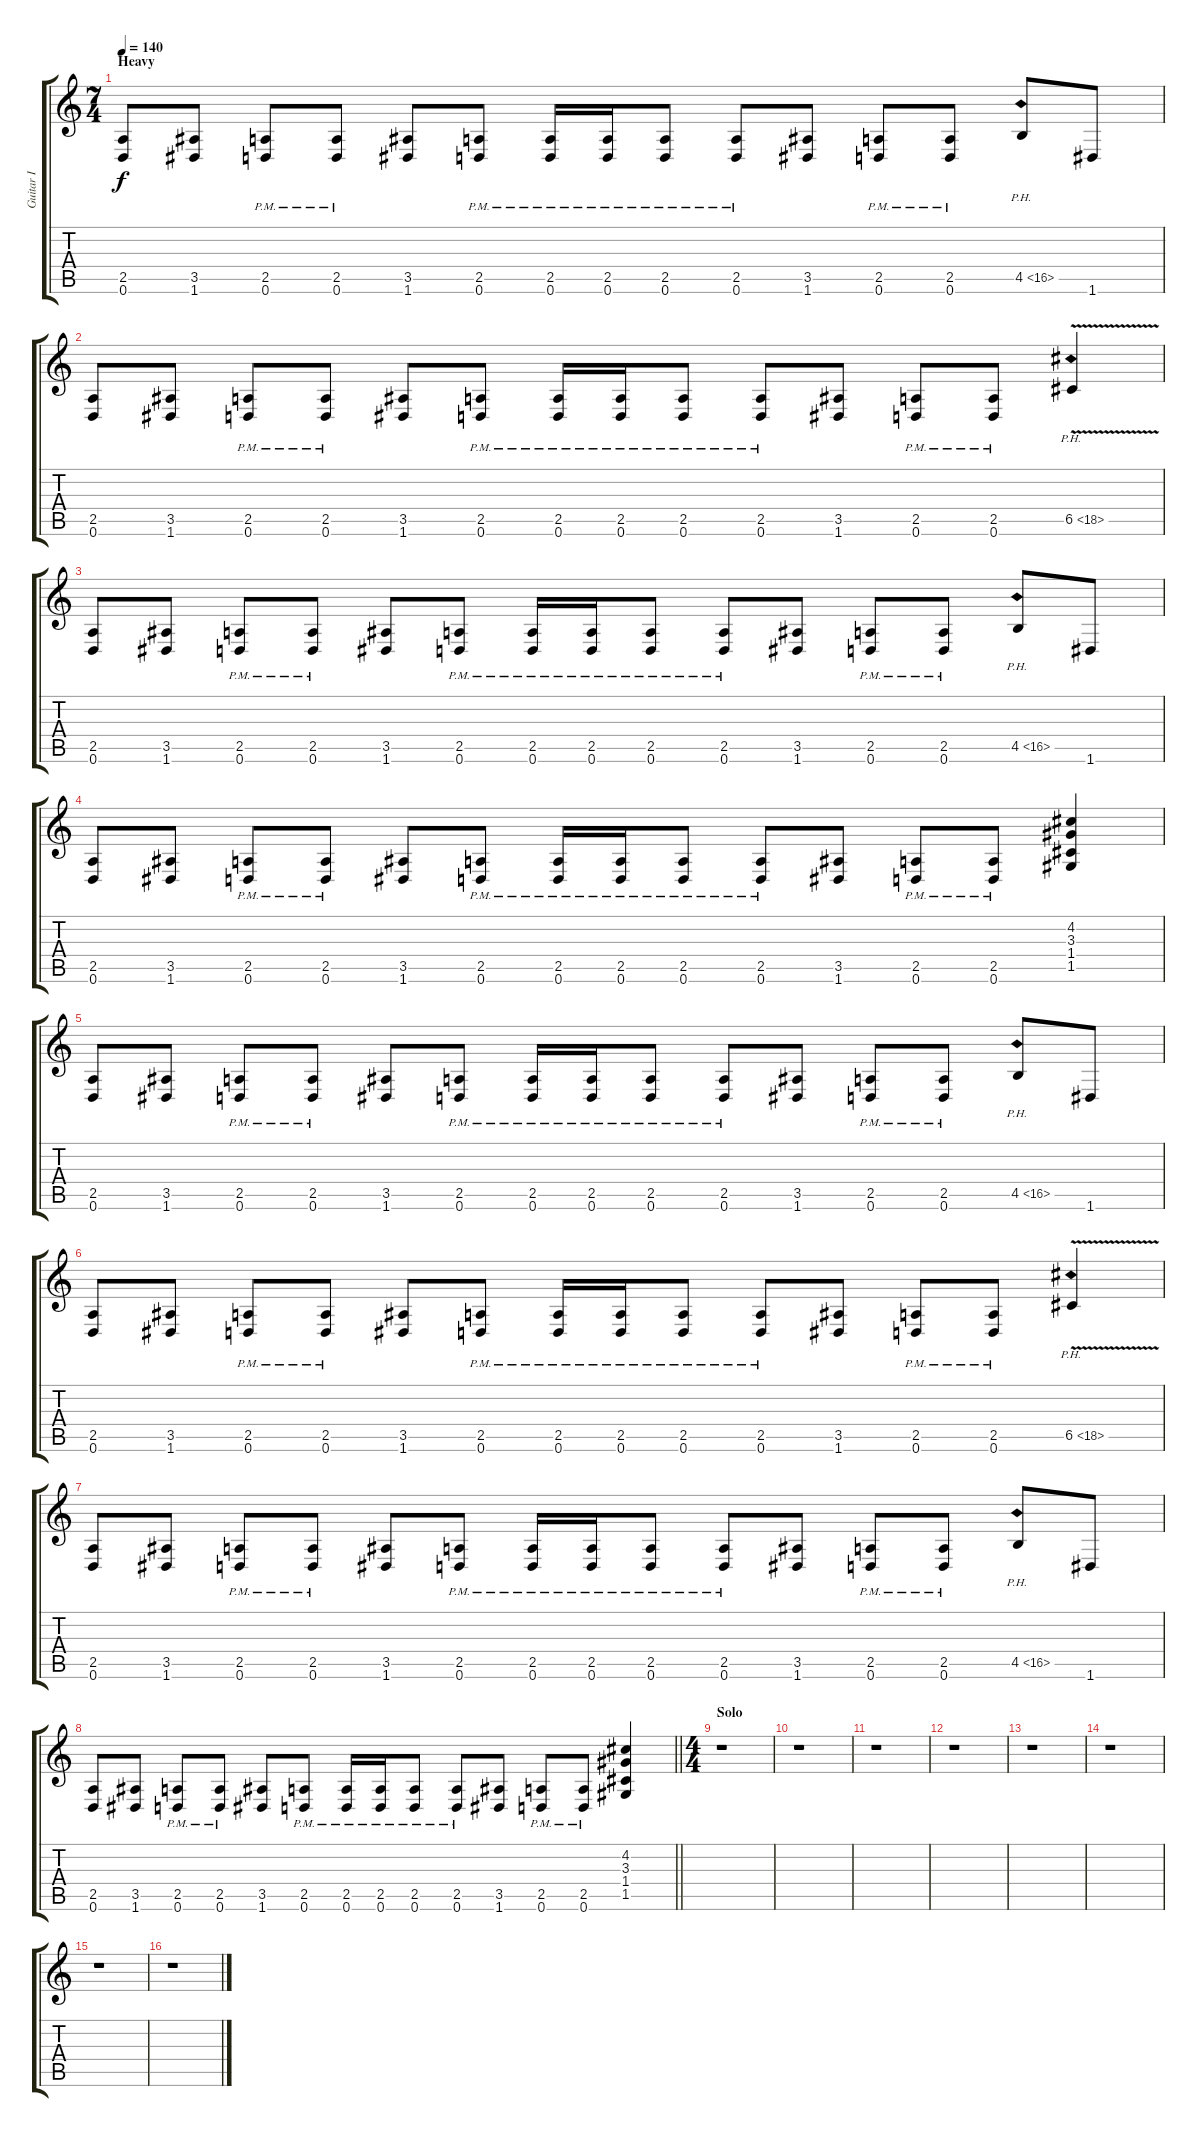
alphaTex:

\track ("Guitar I" "Guitar I") {instrument distortionguitar}
\staff {score tabs}
\tuning (D4 A3 F3 C3 G2 D2) {hide}
\ts (7 4)
\section ("" "Heavy")
\tempo 140
\clef g2
\ks c
(2.5 0.6).8{dy f} (3.5 1.6).8 (2.5{pm} 0.6{pm}).8 (2.5{pm} 0.6{pm}).8 (3.5 1.6).8 (2.5{pm} 0.6{pm}).8 (2.5{pm} 0.6{pm}).16 (2.5{pm} 0.6{pm}).16 (2.5{pm} 0.6{pm}).8 (2.5{pm} 0.6{pm}).8 (3.5 1.6).8 (2.5{pm} 0.6{pm}).8 (2.5{pm} 0.6{pm}).8 4.5{ph 12}.8 1.6.8 |
(2.5 0.6).8 (3.5 1.6).8 (2.5{pm} 0.6{pm}).8 (2.5{pm} 0.6{pm}).8 (3.5 1.6).8 (2.5{pm} 0.6{pm}).8 (2.5{pm} 0.6{pm}).16 (2.5{pm} 0.6{pm}).16 (2.5{pm} 0.6{pm}).8 (2.5{pm} 0.6{pm}).8 (3.5 1.6).8 (2.5{pm} 0.6{pm}).8 (2.5{pm} 0.6{pm}).8 6.5{ph 12 v}.4 |
(2.5 0.6).8 (3.5 1.6).8 (2.5{pm} 0.6{pm}).8 (2.5{pm} 0.6{pm}).8 (3.5 1.6).8 (2.5{pm} 0.6{pm}).8 (2.5{pm} 0.6{pm}).16 (2.5{pm} 0.6{pm}).16 (2.5{pm} 0.6{pm}).8 (2.5{pm} 0.6{pm}).8 (3.5 1.6).8 (2.5{pm} 0.6{pm}).8 (2.5{pm} 0.6{pm}).8 4.5{ph 12}.8 1.6.8 |
(2.5 0.6).8 (3.5 1.6).8 (2.5{pm} 0.6{pm}).8 (2.5{pm} 0.6{pm}).8 (3.5 1.6).8 (2.5{pm} 0.6{pm}).8 (2.5{pm} 0.6{pm}).16 (2.5{pm} 0.6{pm}).16 (2.5{pm} 0.6{pm}).8 (2.5{pm} 0.6{pm}).8 (3.5 1.6).8 (2.5{pm} 0.6{pm}).8 (2.5{pm} 0.6{pm}).8 (4.2 3.3 1.4 1.5).4 |
(2.5 0.6).8 (3.5 1.6).8 (2.5{pm} 0.6{pm}).8 (2.5{pm} 0.6{pm}).8 (3.5 1.6).8 (2.5{pm} 0.6{pm}).8 (2.5{pm} 0.6{pm}).16 (2.5{pm} 0.6{pm}).16 (2.5{pm} 0.6{pm}).8 (2.5{pm} 0.6{pm}).8 (3.5 1.6).8 (2.5{pm} 0.6{pm}).8 (2.5{pm} 0.6{pm}).8 4.5{ph 12}.8 1.6.8 |
(2.5 0.6).8 (3.5 1.6).8 (2.5{pm} 0.6{pm}).8 (2.5{pm} 0.6{pm}).8 (3.5 1.6).8 (2.5{pm} 0.6{pm}).8 (2.5{pm} 0.6{pm}).16 (2.5{pm} 0.6{pm}).16 (2.5{pm} 0.6{pm}).8 (2.5{pm} 0.6{pm}).8 (3.5 1.6).8 (2.5{pm} 0.6{pm}).8 (2.5{pm} 0.6{pm}).8 6.5{ph 12 v}.4 |
(2.5 0.6).8 (3.5 1.6).8 (2.5{pm} 0.6{pm}).8 (2.5{pm} 0.6{pm}).8 (3.5 1.6).8 (2.5{pm} 0.6{pm}).8 (2.5{pm} 0.6{pm}).16 (2.5{pm} 0.6{pm}).16 (2.5{pm} 0.6{pm}).8 (2.5{pm} 0.6{pm}).8 (3.5 1.6).8 (2.5{pm} 0.6{pm}).8 (2.5{pm} 0.6{pm}).8 4.5{ph 12}.8 1.6.8 |
\barLineRight lightlight
(2.5 0.6).8 (3.5 1.6).8 (2.5{pm} 0.6{pm}).8 (2.5{pm} 0.6{pm}).8 (3.5 1.6).8 (2.5{pm} 0.6{pm}).8 (2.5{pm} 0.6{pm}).16 (2.5{pm} 0.6{pm}).16 (2.5{pm} 0.6{pm}).8 (2.5{pm} 0.6{pm}).8 (3.5 1.6).8 (2.5{pm} 0.6{pm}).8 (2.5{pm} 0.6{pm}).8 (4.2 3.3 1.4 1.5).4 |
\ts (4 4)
\section ("" "Solo")
r.1 |
r.1 |
r.1 |
r.1 |
r.1 |
r.1 |
r.1 |
r.1
